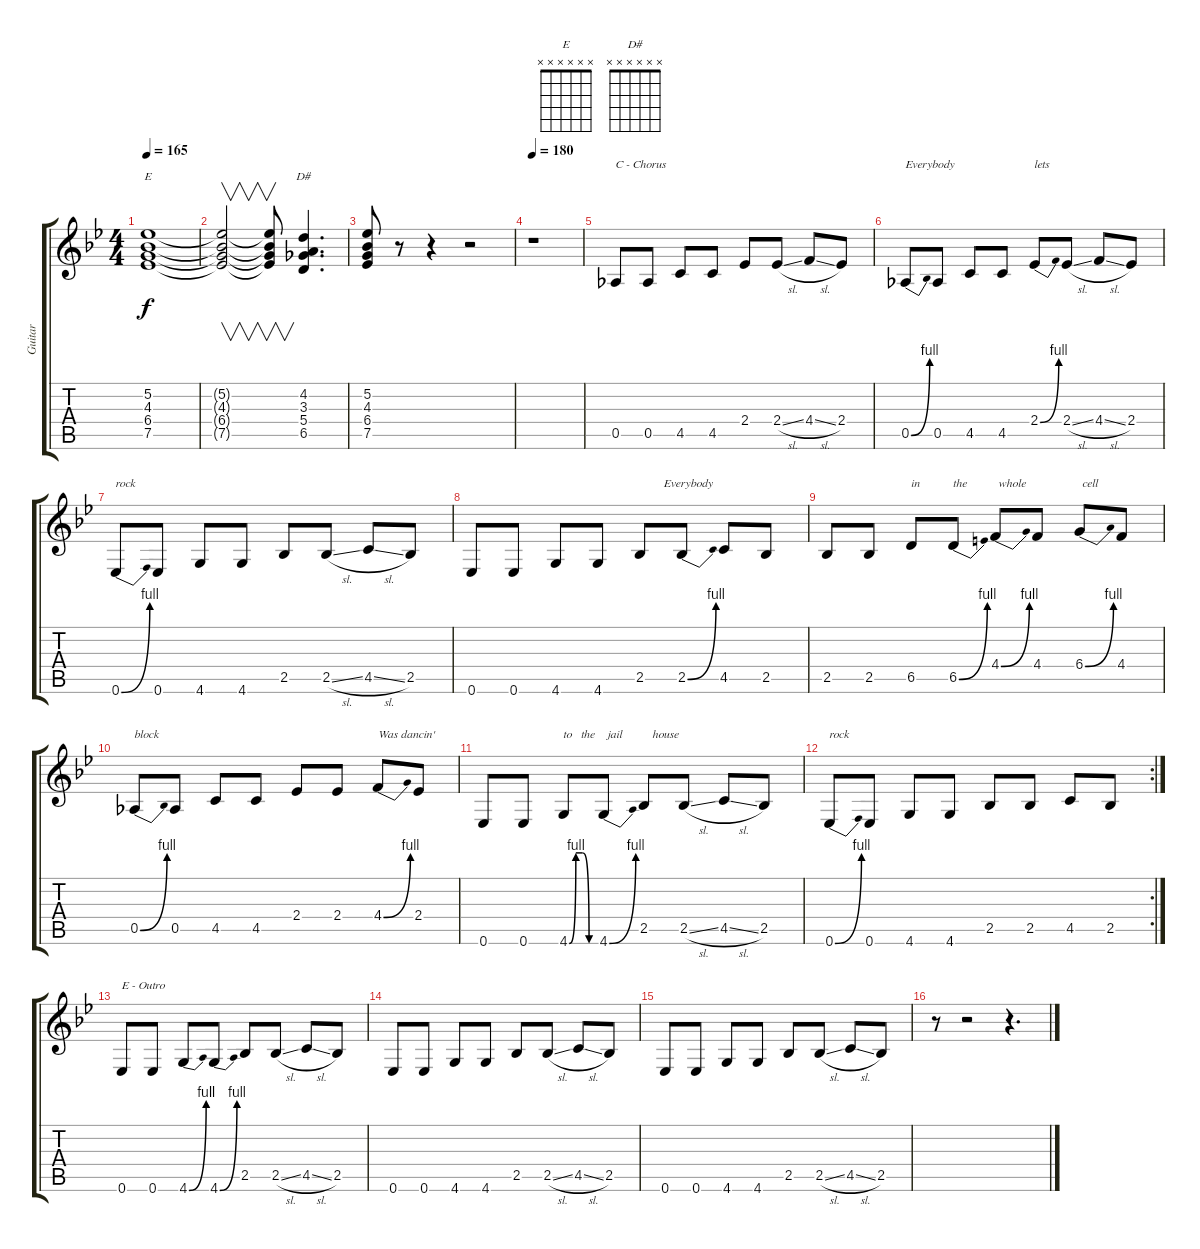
\track ("Guitar" "Guitar") {instrument acousticguitarsteel}
\staff {score tabs}
\tuning (Eb4 Bb3 Gb3 Db3 Ab2 Eb2) {hide}
\chord ("E" x x x x x x)
\chord ("D#" x x x x x x)
\ts (4 4)
\tempo 165
\clef g2
\ks bb
(5.2 4.3 6.4 7.5).1{ch "E" dy f} |
(5.2{t} 4.3{t} 6.4{t} 7.5{t}).2{v} (5.2{t} 4.3{t} 6.4{t} 7.5{t}).8{v} (4.2 3.3 5.4 6.5).4{d ch "D#"} |
(5.2 4.3 6.4 7.5).8 r.8 r.4 r.2 |
\tempo 180
r.1 |
0.5.8{txt "C - Chorus"} 0.5.8 4.5.8 4.5.8 2.4.8 2.4{sl}.8 4.4{sl}.8 2.4.8 |
0.5{be (bend 0 0 60 4)}.8{txt "Everybody"} 0.5.8 4.5.8 4.5.8 2.4{be (bend 0 0 60 4)}.8{txt "lets"} 2.4{sl}.8 4.4{sl}.8 2.4.8 |
0.6{be (bend 0 0 60 4)}.8{txt "rock"} 0.6.8 4.6.8 4.6.8 2.5.8 2.5{sl}.8 4.5{sl}.8 2.5.8 |
0.6.8 0.6.8 4.6.8 4.6.8 2.5.8{txt "        Everybody"} 2.5{be (bend 0 0 60 4)}.8 4.5.8 2.5.8 |
2.5.8 2.5.8 6.5.8{txt "in"} 6.5{be (bend 0 0 60 4)}.8{txt "the"} 4.4{be (bend 0 0 60 4)}.8{txt " whole"} 4.4.8 6.4{be (bend 0 0 60 4)}.8{txt " cell"} 4.4.8 |
0.5{be (bend 0 0 60 4)}.8{txt "block"} 0.5.8 4.5.8 4.5.8 2.4.8 2.4.8 4.4{be (bend 0 0 60 4)}.8{txt "Was dancin'"} 2.4.8 |
0.6.8 0.6.8 4.6{be (custom 0 0 15 4 30 4 45 0 60 0)}.8{txt "to   the    jail          house"} 4.6{be (bend 0 0 60 4)}.8 2.5.8 2.5{sl}.8 4.5{sl}.8 2.5.8 |
\rc 2
0.6{be (bend 0 0 60 4)}.8{txt "rock"} 0.6.8 4.6.8 4.6.8 2.5.8 2.5.8 4.5.8 2.5.8 |
0.6.8{txt "E - Outro"} 0.6.8 4.6{be (bend 0 0 60 4)}.8 4.6{be (bend 0 0 60 4)}.8 2.5.8 2.5{sl}.8 4.5{sl}.8 2.5.8 |
0.6.8 0.6.8 4.6.8 4.6.8 2.5.8 2.5{sl}.8 4.5{sl}.8 2.5.8 |
0.6.8 0.6.8 4.6.8 4.6.8 2.5.8 2.5{sl}.8 4.5{sl}.8 2.5.8 |
r.8 r.2 r.4{d}
